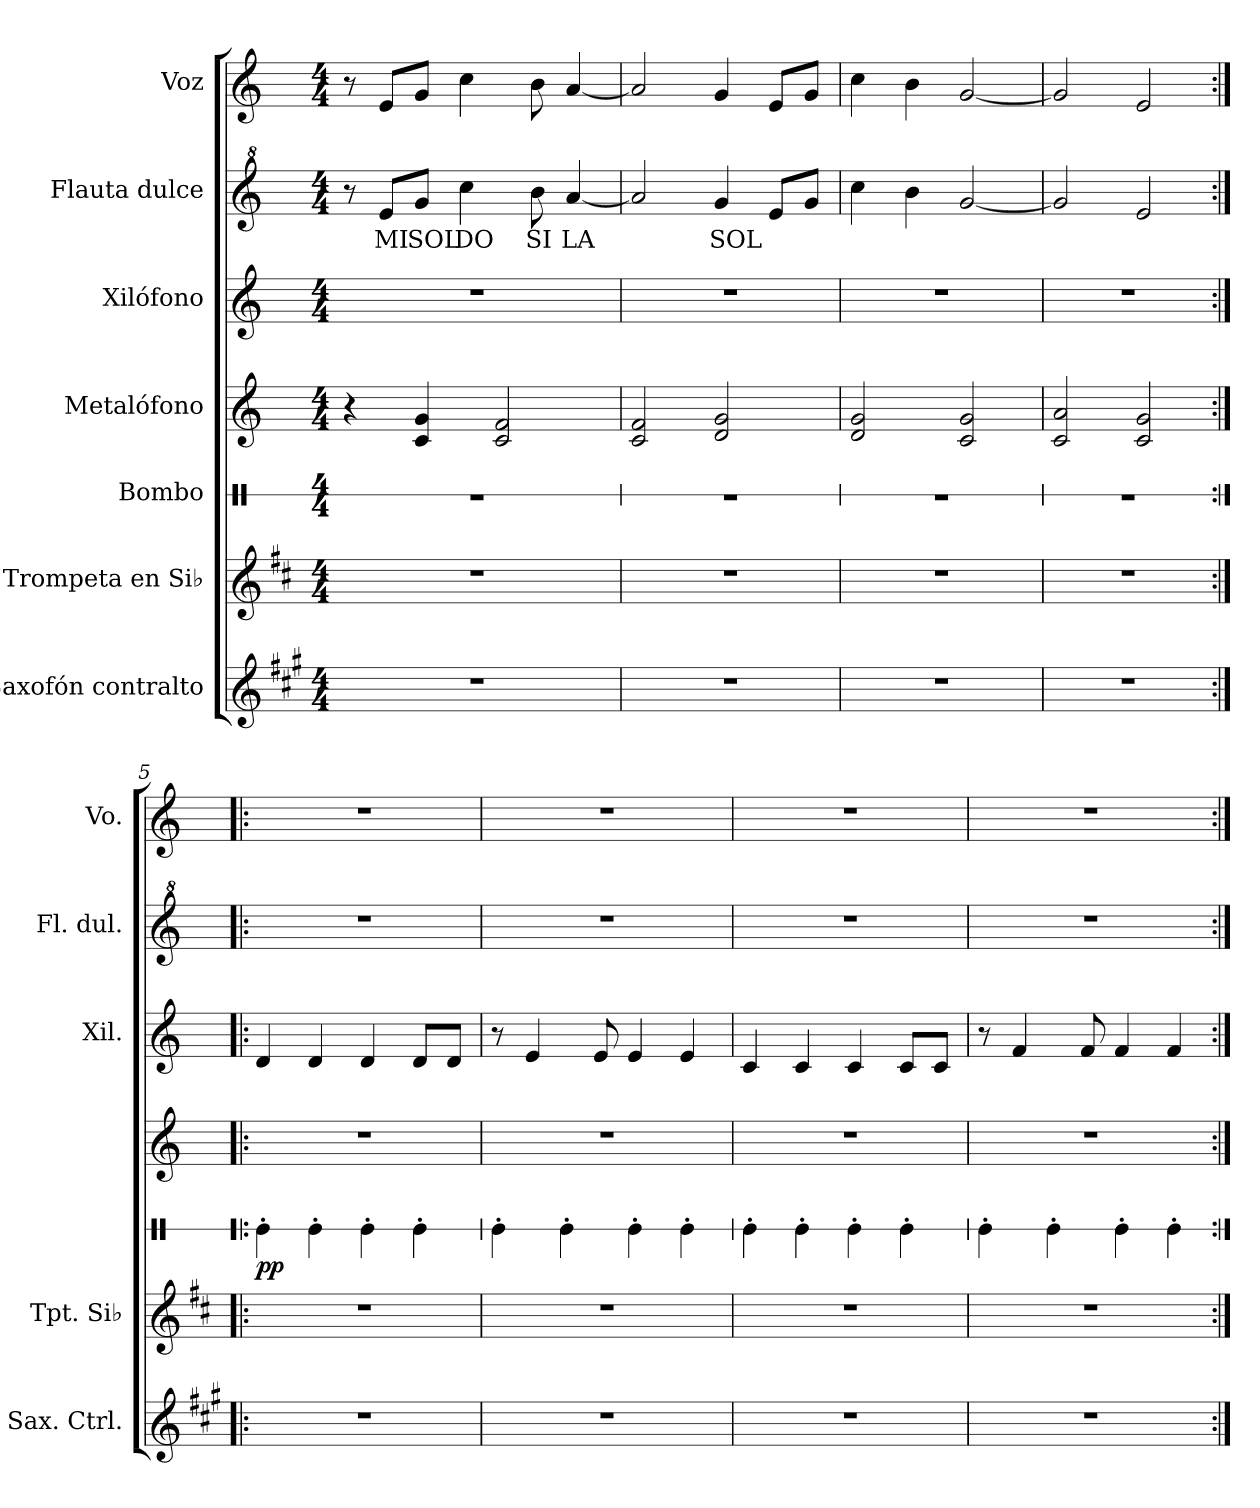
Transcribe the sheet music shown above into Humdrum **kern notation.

**kern	**kern	**kern	**dynam	**kern	**kern	**kern	**text	**kern
*part7	*part6	*part5	*part5	*part4	*part3	*part2	*part2	*part1
*staff7	*staff6	*staff5	*staff5	*staff4	*staff3	*staff2	*staff2	*staff1
*I"Saxofón contralto	*I"Trompeta en Si♭	*I"Bombo	*	*I"Metalófono	*I"Xilófono	*I"Flauta dulce	*	*I"Voz
*I'Sax. Ctrl.	*I'Tpt. Si♭	*	*	*	*I'Xil.	*I'Fl. dul.	*	*I'Vo.
*	*	*stria1	*	*	*	*	*	*
*clefG2	*clefG2	*clefX	*	*clefG2	*clefG2	*clefG^2	*	*clefG2
*ITrd5c9	*ITrd1c2	*	*	*	*ITrd-7c-12	*	*	*
*k[]	*k[]	*k[]	*	*k[]	*k[]	*k[]	*	*k[]
*M4/4	*M4/4	*M4/4	*	*M4/4	*M4/4	*M4/4	*	*M4/4
=1	=1	=1	=1	=1	=1	=1	=1	=1
1r	1r	1r	.	4r	1r	8r	.	8r
*	*	*	*	*	*	*	*	*MM100
!	!	!	!	!	!	!	!LO:LY:b	!
.	.	.	.	.	.	8ee/L	MI	8e/L
!	!	!	!	!	!	!	!LO:LY:b	!
.	.	.	.	4c/ 4g/	.	8gg/J	SOL	8g/J
!	!	!	!	!	!	!	!LO:LY:b	!
.	.	.	.	.	.	4ccc\	DO	4cc\
.	.	.	.	2c/ 2f/	.	.	.	.
!	!	!	!	!	!	!	!LO:LY:b	!
.	.	.	.	.	.	8bb\	SI	8b\
!	!	!	!	!	!	!	!LO:LY:b	!
.	.	.	.	.	.	[4aa/	LA	[4a/
=2	=2	=2	=2	=2	=2	=2	=2	=2
1r	1r	1r	.	2c/ 2f/	1r	2aa/]	.	2a/]
!	!	!	!	!	!	!	!LO:LY:b	!
.	.	.	.	2d/ 2g/	.	4gg/	SOL	4g/
.	.	.	.	.	.	8ee/L	.	8e/L
.	.	.	.	.	.	8gg/J	.	8g/J
=3	=3	=3	=3	=3	=3	=3	=3	=3
1r	1r	1r	.	2d/ 2g/	1r	4ccc\	.	4cc\
.	.	.	.	.	.	4bb\	.	4b\
.	.	.	.	2c/ 2g/	.	[2gg/	.	[2g/
=4	=4	=4	=4	=4	=4	=4	=4	=4
1r	1r	1r	.	2c/ 2a/	1r	2gg/]	.	2g/]
.	.	.	.	2c/ 2g/	.	2ee/	.	2e/
=5:|!|:	=5:|!|:	=5:|!|:	=5:|!|:	=5:|!|:	=5:|!|:	=5:|!|:	=5:|!|:	=5:|!|:
!	!	!	!LO:DY:b	!	!	!	!	!
1r	1r	4Re'\	pp	1r	4dd/	1r	.	1r
.	.	4Re'\	.	.	4dd/	.	.	.
.	.	4Re'\	.	.	4dd/	.	.	.
.	.	4Re'\	.	.	8dd/L	.	.	.
.	.	.	.	.	8dd/J	.	.	.
!!LO:PB:g=z
=6	=6	=6	=6	=6	=6	=6	=6	=6
1r	1r	4Re'\	.	1r	8r	1r	.	1r
.	.	.	.	.	4ee/	.	.	.
.	.	4Re'\	.	.	.	.	.	.
.	.	.	.	.	8ee/	.	.	.
.	.	4Re'\	.	.	4ee/	.	.	.
.	.	4Re'\	.	.	4ee/	.	.	.
=7	=7	=7	=7	=7	=7	=7	=7	=7
1r	1r	4Re'\	.	1r	4cc/	1r	.	1r
.	.	4Re'\	.	.	4cc/	.	.	.
.	.	4Re'\	.	.	4cc/	.	.	.
.	.	4Re'\	.	.	8cc/L	.	.	.
.	.	.	.	.	8cc/J	.	.	.
=8	=8	=8	=8	=8	=8	=8	=8	=8
1r	1r	4Re'\	.	1r	8r	1r	.	1r
.	.	.	.	.	4ff/	.	.	.
.	.	4Re'\	.	.	.	.	.	.
.	.	.	.	.	8ff/	.	.	.
.	.	4Re'\	.	.	4ff/	.	.	.
.	.	4Re'\	.	.	4ff/	.	.	.
=:|!	=:|!	=:|!	=:|!	=:|!	=:|!	=:|!	=:|!	=:|!
*-	*-	*-	*-	*-	*-	*-	*-	*-
